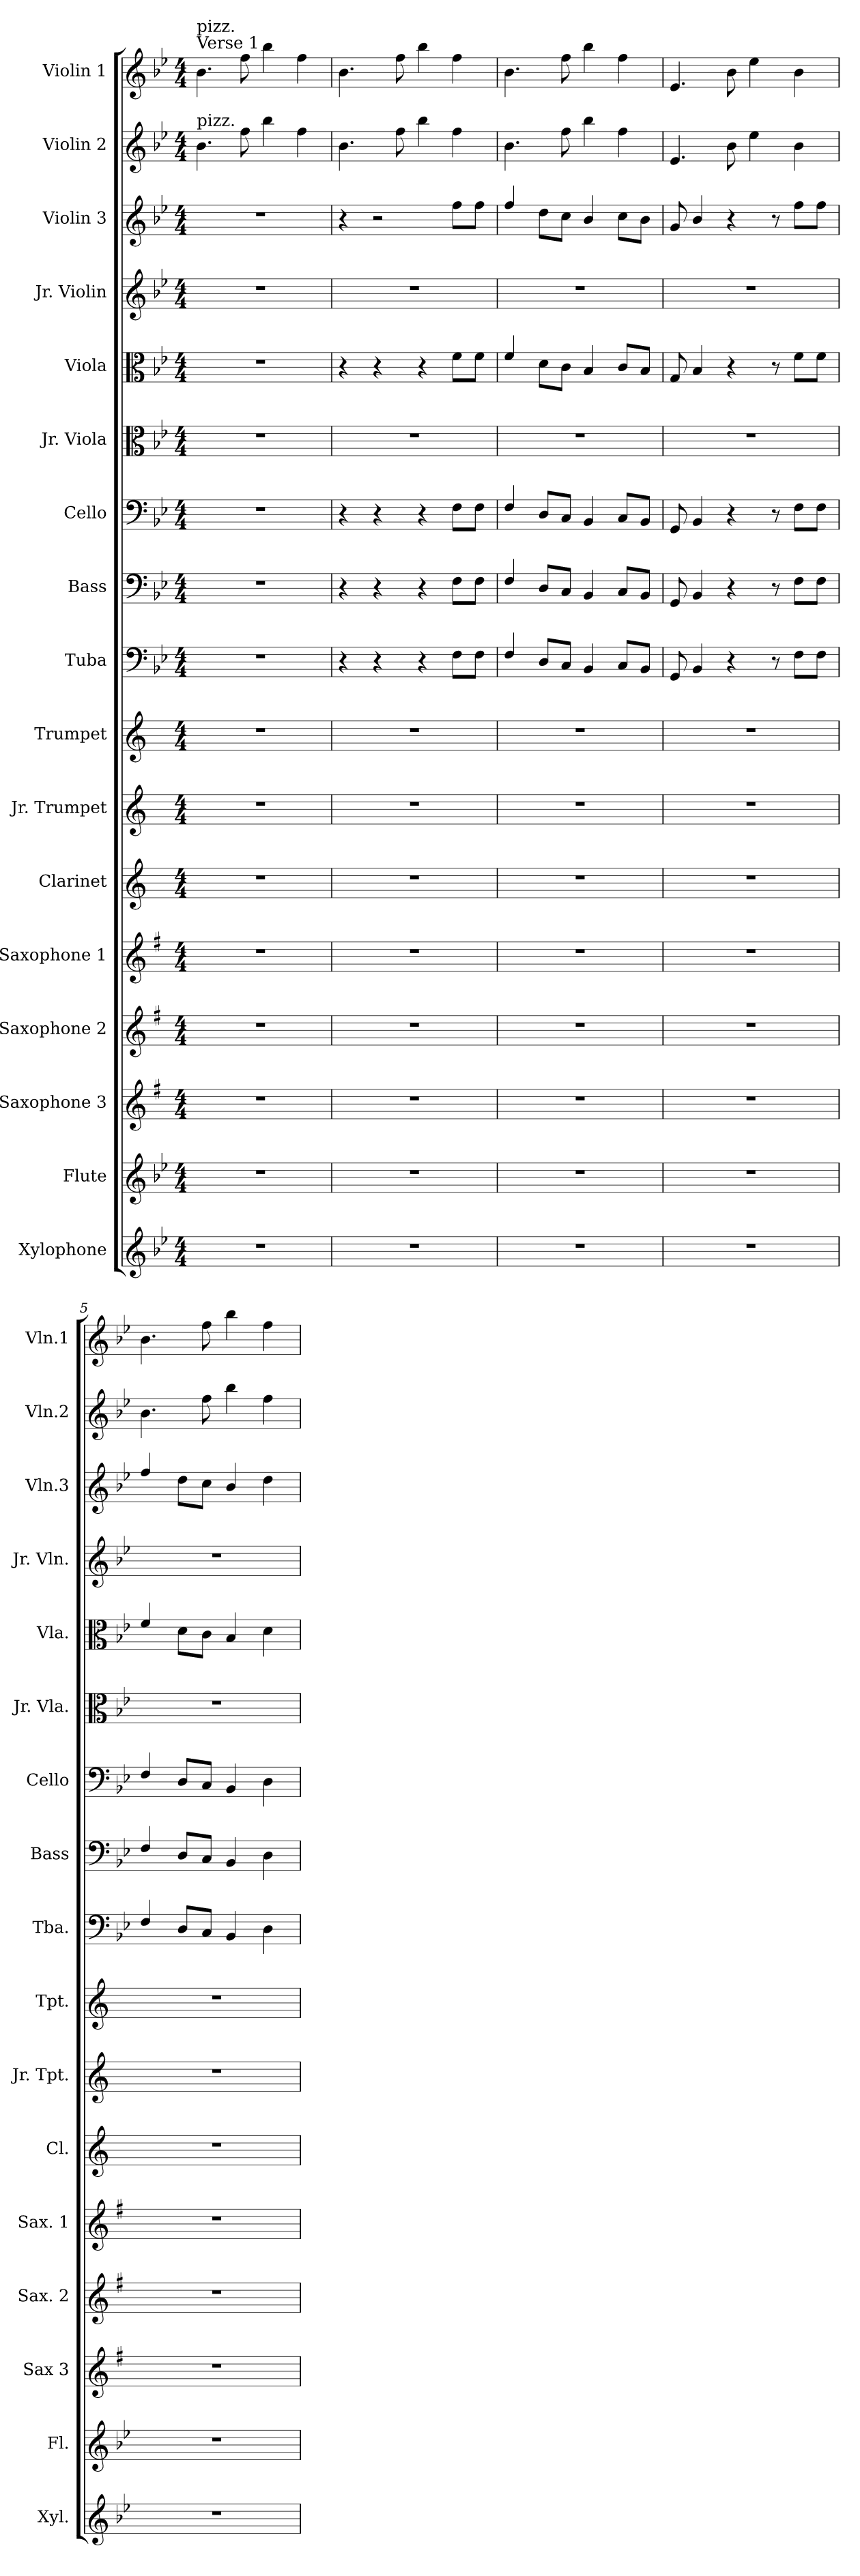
**kern	**kern	**kern	**kern	**kern	**kern	**kern	**kern	**kern	**kern	**kern	**kern	**kern	**kern	**kern	**kern	**kern
*part17	*part16	*part15	*part14	*part13	*part12	*part11	*part10	*part9	*part8	*part7	*part6	*part5	*part4	*part3	*part2	*part1
*staff17	*staff16	*staff15	*staff14	*staff13	*staff12	*staff11	*staff10	*staff9	*staff8	*staff7	*staff6	*staff5	*staff4	*staff3	*staff2	*staff1
*I"Xylophone	*I"Flute	*I"Saxophone 3	*I"Saxophone 2	*I"Saxophone 1	*I"Clarinet	*I"Jr.  Trumpet	*I"Trumpet	*I"Tuba	*I"Bass	*I"Cello	*I"Jr. Viola	*I"Viola	*I"Jr. Violin	*I"Violin 3	*I"Violin 2	*I"Violin 1
*I'Xyl.	*I'Fl.	*I'Sax 3	*I'Sax. 2	*I'Sax. 1	*I'Cl.	*I'Jr. Tpt.	*I'Tpt.	*I'Tba.	*I'Bass	*I'Cello	*I'Jr. Vla.	*I'Vla.	*I'Jr. Vln.	*I'Vln.3	*I'Vln.2	*I'Vln.1
*clefG2	*clefG2	*clefG2	*clefG2	*clefG2	*clefG2	*clefG2	*clefG2	*clefF4	*clefF4	*clefF4	*clefC3	*clefC3	*clefG2	*clefG2	*clefG2	*clefG2
*ITrd-7c-12	*	*ITrd5c9	*ITrd5c9	*ITrd5c9	*ITrd1c2	*ITrd1c2	*ITrd1c2	*	*ITrd7c12	*	*	*	*	*	*	*
*k[b-e-]	*k[b-e-]	*k[b-e-]	*k[b-e-]	*k[b-e-]	*k[b-e-]	*k[b-e-]	*k[b-e-]	*k[b-e-]	*k[b-e-]	*k[b-e-]	*k[b-e-]	*k[b-e-]	*k[b-e-]	*k[b-e-]	*k[b-e-]	*k[b-e-]
*M4/4	*M4/4	*M4/4	*M4/4	*M4/4	*M4/4	*M4/4	*M4/4	*M4/4	*M4/4	*M4/4	*M4/4	*M4/4	*M4/4	*M4/4	*M4/4	*M4/4
*MM100	*MM100	*MM100	*MM100	*MM100	*MM100	*MM100	*MM100	*MM100	*MM100	*MM100	*MM100	*MM100	*MM100	*MM100	*MM100	*MM100
=1	=1	=1	=1	=1	=1	=1	=1	=1	=1	=1	=1	=1	=1	=1	=1	=1
!	!	!	!	!	!	!	!	!	!	!	!	!	!	!	!	!LO:TX:t=Verse 1
!	!	!	!	!	!	!	!	!	!	!	!	!	!	!	!	!LO:TX:a:t=pizz.
!	!	!	!	!	!	!	!	!	!	!	!	!	!	!	!LO:TX:a:t=pizz.	!
1r	1r	1r	1r	1r	1r	1r	1r	1r	1r	1r	1r	1r	1r	1r	4.b-\	4.b-\
.	.	.	.	.	.	.	.	.	.	.	.	.	.	.	8ff\	8ff\
.	.	.	.	.	.	.	.	.	.	.	.	.	.	.	4bb-\	4bb-\
.	.	.	.	.	.	.	.	.	.	.	.	.	.	.	4ff\	4ff\
=2	=2	=2	=2	=2	=2	=2	=2	=2	=2	=2	=2	=2	=2	=2	=2	=2
1r	1r	1r	1r	1r	1r	1r	1r	4r	4r	4r	1r	4r	1r	4r	4.b-\	4.b-\
.	.	.	.	.	.	.	.	4r	4r	4r	.	4r	.	2r	.	.
.	.	.	.	.	.	.	.	.	.	.	.	.	.	.	8ff\	8ff\
.	.	.	.	.	.	.	.	4r	4r	4r	.	4r	.	.	4bb-\	4bb-\
.	.	.	.	.	.	.	.	8F\L	8FF\L	8F\L	.	8f\L	.	8ff\L	4ff\	4ff\
.	.	.	.	.	.	.	.	8F\J	8FF\J	8F\J	.	8f\J	.	8ff\J	.	.
=3	=3	=3	=3	=3	=3	=3	=3	=3	=3	=3	=3	=3	=3	=3	=3	=3
1r	1r	1r	1r	1r	1r	1r	1r	4F/	4FF/	4F/	1r	4f/	1r	4ff/	4.b-\	4.b-\
.	.	.	.	.	.	.	.	8D/L	8DD/L	8D/L	.	8d\L	.	8dd\L	.	.
.	.	.	.	.	.	.	.	8C/J	8CC/J	8C/J	.	8c\J	.	8cc\J	8ff\	8ff\
.	.	.	.	.	.	.	.	4BB-/	4BBB-/	4BB-/	.	4B-/	.	4b-/	4bb-\	4bb-\
.	.	.	.	.	.	.	.	8C/L	8CC/L	8C/L	.	8c/L	.	8cc\L	4ff\	4ff\
.	.	.	.	.	.	.	.	8BB-/J	8BBB-/J	8BB-/J	.	8B-/J	.	8b-\J	.	.
=4	=4	=4	=4	=4	=4	=4	=4	=4	=4	=4	=4	=4	=4	=4	=4	=4
1r	1r	1r	1r	1r	1r	1r	1r	8GG/	8GGG/	8GG/	1r	8G/	1r	8g/	4.e-/	4.e-/
.	.	.	.	.	.	.	.	4BB-/	4BBB-/	4BB-/	.	4B-/	.	4b-/	.	.
.	.	.	.	.	.	.	.	4r	4r	4r	.	4r	.	4r	8b-\	8b-\
.	.	.	.	.	.	.	.	.	.	.	.	.	.	.	4ee-\	4ee-\
.	.	.	.	.	.	.	.	8r	8r	8r	.	8r	.	8r	.	.
.	.	.	.	.	.	.	.	8F\L	8FF\L	8F\L	.	8f\L	.	8ff\L	4b-\	4b-\
.	.	.	.	.	.	.	.	8F\J	8FF\J	8F\J	.	8f\J	.	8ff\J	.	.
=5	=5	=5	=5	=5	=5	=5	=5	=5	=5	=5	=5	=5	=5	=5	=5	=5
1r	1r	1r	1r	1r	1r	1r	1r	4F/	4FF/	4F/	1r	4f/	1r	4ff/	4.b-\	4.b-\
.	.	.	.	.	.	.	.	8D/L	8DD/L	8D/L	.	8d\L	.	8dd\L	.	.
.	.	.	.	.	.	.	.	8C/J	8CC/J	8C/J	.	8c\J	.	8cc\J	8ff\	8ff\
.	.	.	.	.	.	.	.	4BB-/	4BBB-/	4BB-/	.	4B-/	.	4b-/	4bb-\	4bb-\
.	.	.	.	.	.	.	.	4D\	4DD\	4D\	.	4d\	.	4dd\	4ff\	4ff\
=	=	=	=	=	=	=	=	=	=	=	=	=	=	=	=	=
*-	*-	*-	*-	*-	*-	*-	*-	*-	*-	*-	*-	*-	*-	*-	*-	*-
